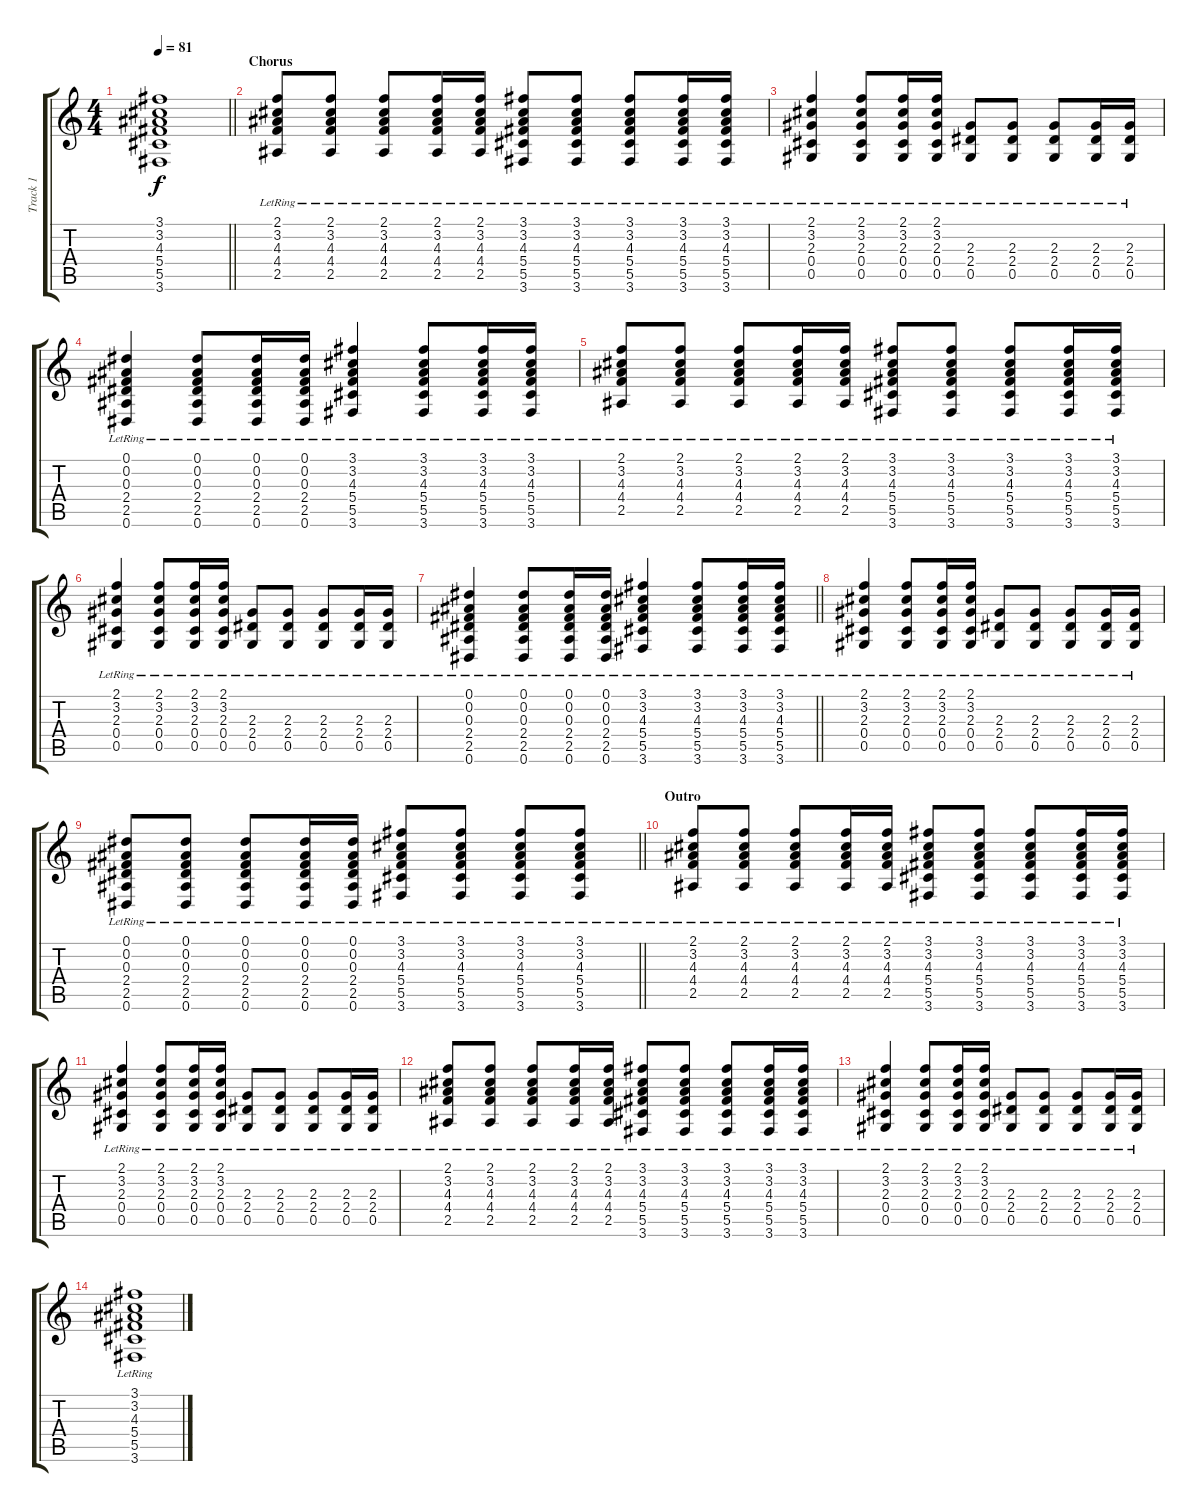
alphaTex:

\track ("Track 1" "Track 1") {instrument acousticguitarsteel}
\staff {score tabs}
\tuning (Eb4 Bb3 Gb3 Db3 Ab2 Eb2) {hide}
\ts (4 4)
\tempo 81
\clef g2
\barLineRight lightlight
\ks c
(3.1{t} 3.2{t} 4.3{t} 5.4{t} 5.5{t} 3.6{t}).1{dy f} |
\section ("" "Chorus")
(2.1{lr} 3.2{lr} 4.3{lr} 4.4{lr} 2.5{lr}).8 (2.1{lr} 3.2{lr} 4.3{lr} 4.4{lr} 2.5{lr}).8 (2.1{lr} 3.2{lr} 4.3{lr} 4.4{lr} 2.5{lr}).8 (2.1{lr} 3.2{lr} 4.3{lr} 4.4{lr} 2.5{lr}).16 (2.1{lr} 3.2{lr} 4.3{lr} 4.4{lr} 2.5{lr}).16 (3.1{lr} 3.2{lr} 4.3{lr} 5.4{lr} 5.5{lr} 3.6{lr}).8 (3.1{lr} 3.2{lr} 4.3{lr} 5.4{lr} 5.5{lr} 3.6{lr}).8 (3.1{lr} 3.2{lr} 4.3{lr} 5.4{lr} 5.5{lr} 3.6{lr}).8 (3.1{lr} 3.2{lr} 4.3{lr} 5.4{lr} 5.5{lr} 3.6{lr}).16 (3.1{lr} 3.2{lr} 4.3{lr} 5.4{lr} 5.5{lr} 3.6{lr}).16 |
(2.1{lr} 3.2{lr} 2.3{lr} 0.4{lr} 0.5{lr}).4 (2.1{lr} 3.2{lr} 2.3{lr} 0.4{lr} 0.5{lr}).8 (2.1{lr} 3.2{lr} 2.3{lr} 0.4{lr} 0.5{lr}).16 (2.1{lr} 3.2{lr} 2.3{lr} 0.4{lr} 0.5{lr}).16 (2.3{lr} 2.4{lr} 0.5{lr}).8 (2.3{lr} 2.4{lr} 0.5{lr}).8 (2.3{lr} 2.4{lr} 0.5{lr}).8 (2.3{lr} 2.4{lr} 0.5{lr}).16 (2.3{lr} 2.4{lr} 0.5{lr}).16 |
(0.1{lr} 0.2{lr} 0.3{lr} 2.4{lr} 2.5{lr} 0.6{lr}).4 (0.1{lr} 0.2{lr} 0.3{lr} 2.4{lr} 2.5{lr} 0.6{lr}).8 (0.1{lr} 0.2{lr} 0.3{lr} 2.4{lr} 2.5{lr} 0.6{lr}).16 (0.1{lr} 0.2{lr} 0.3{lr} 2.4{lr} 2.5{lr} 0.6{lr}).16 (3.1{lr} 3.2{lr} 4.3{lr} 5.4{lr} 5.5{lr} 3.6{lr}).4 (3.1{lr} 3.2{lr} 4.3{lr} 5.4{lr} 5.5{lr} 3.6{lr}).8 (3.1{lr} 3.2{lr} 4.3{lr} 5.4{lr} 5.5{lr} 3.6{lr}).16 (3.1{lr} 3.2{lr} 4.3{lr} 5.4{lr} 5.5{lr} 3.6{lr}).16 |
(2.1{lr} 3.2{lr} 4.3{lr} 4.4{lr} 2.5{lr}).8 (2.1{lr} 3.2{lr} 4.3{lr} 4.4{lr} 2.5{lr}).8 (2.1{lr} 3.2{lr} 4.3{lr} 4.4{lr} 2.5{lr}).8 (2.1{lr} 3.2{lr} 4.3{lr} 4.4{lr} 2.5{lr}).16 (2.1{lr} 3.2{lr} 4.3{lr} 4.4{lr} 2.5{lr}).16 (3.1{lr} 3.2{lr} 4.3{lr} 5.4{lr} 5.5{lr} 3.6{lr}).8 (3.1{lr} 3.2{lr} 4.3{lr} 5.4{lr} 5.5{lr} 3.6{lr}).8 (3.1{lr} 3.2{lr} 4.3{lr} 5.4{lr} 5.5{lr} 3.6{lr}).8 (3.1{lr} 3.2{lr} 4.3{lr} 5.4{lr} 5.5{lr} 3.6{lr}).16 (3.1{lr} 3.2{lr} 4.3{lr} 5.4{lr} 5.5{lr} 3.6{lr}).16 |
(2.1{lr} 3.2{lr} 2.3{lr} 0.4{lr} 0.5{lr}).4 (2.1{lr} 3.2{lr} 2.3{lr} 0.4{lr} 0.5{lr}).8 (2.1{lr} 3.2{lr} 2.3{lr} 0.4{lr} 0.5{lr}).16 (2.1{lr} 3.2{lr} 2.3{lr} 0.4{lr} 0.5{lr}).16 (2.3{lr} 2.4{lr} 0.5{lr}).8 (2.3{lr} 2.4{lr} 0.5{lr}).8 (2.3{lr} 2.4{lr} 0.5{lr}).8 (2.3{lr} 2.4{lr} 0.5{lr}).16 (2.3{lr} 2.4{lr} 0.5{lr}).16 |
\barLineRight lightlight
(0.1{lr} 0.2{lr} 0.3{lr} 2.4{lr} 2.5{lr} 0.6{lr}).4 (0.1{lr} 0.2{lr} 0.3{lr} 2.4{lr} 2.5{lr} 0.6{lr}).8 (0.1{lr} 0.2{lr} 0.3{lr} 2.4{lr} 2.5{lr} 0.6{lr}).16 (0.1{lr} 0.2{lr} 0.3{lr} 2.4{lr} 2.5{lr} 0.6{lr}).16 (3.1{lr} 3.2{lr} 4.3{lr} 5.4{lr} 5.5{lr} 3.6{lr}).4 (3.1{lr} 3.2{lr} 4.3{lr} 5.4{lr} 5.5{lr} 3.6{lr}).8 (3.1{lr} 3.2{lr} 4.3{lr} 5.4{lr} 5.5{lr} 3.6{lr}).16 (3.1{lr} 3.2{lr} 4.3{lr} 5.4{lr} 5.5{lr} 3.6{lr}).16 |
(2.1{lr} 3.2{lr} 2.3{lr} 0.4{lr} 0.5{lr}).4 (2.1{lr} 3.2{lr} 2.3{lr} 0.4{lr} 0.5{lr}).8 (2.1{lr} 3.2{lr} 2.3{lr} 0.4{lr} 0.5{lr}).16 (2.1{lr} 3.2{lr} 2.3{lr} 0.4{lr} 0.5{lr}).16 (2.3{lr} 2.4{lr} 0.5{lr}).8 (2.3{lr} 2.4{lr} 0.5{lr}).8 (2.3{lr} 2.4{lr} 0.5{lr}).8 (2.3{lr} 2.4{lr} 0.5{lr}).16 (2.3{lr} 2.4{lr} 0.5{lr}).16 |
\barLineRight lightlight
(0.1{lr} 0.2{lr} 0.3{lr} 2.4{lr} 2.5{lr} 0.6{lr}).8 (0.1{lr} 0.2{lr} 0.3{lr} 2.4{lr} 2.5{lr} 0.6{lr}).8 (0.1{lr} 0.2{lr} 0.3{lr} 2.4{lr} 2.5{lr} 0.6{lr}).8 (0.1{lr} 0.2{lr} 0.3{lr} 2.4{lr} 2.5{lr} 0.6{lr}).16 (0.1{lr} 0.2{lr} 0.3{lr} 2.4{lr} 2.5{lr} 0.6{lr}).16 (3.1{lr} 3.2{lr} 4.3{lr} 5.4{lr} 5.5{lr} 3.6{lr}).8 (3.1{lr} 3.2{lr} 4.3{lr} 5.4{lr} 5.5{lr} 3.6{lr}).8 (3.1{lr} 3.2{lr} 4.3{lr} 5.4{lr} 5.5{lr} 3.6{lr}).8 (3.1{lr} 3.2{lr} 4.3{lr} 5.4{lr} 5.5{lr} 3.6{lr}).8 |
\section ("" "Outro")
(2.1{lr} 3.2{lr} 4.3{lr} 4.4{lr} 2.5{lr}).8 (2.1{lr} 3.2{lr} 4.3{lr} 4.4{lr} 2.5{lr}).8 (2.1{lr} 3.2{lr} 4.3{lr} 4.4{lr} 2.5{lr}).8 (2.1{lr} 3.2{lr} 4.3{lr} 4.4{lr} 2.5{lr}).16 (2.1{lr} 3.2{lr} 4.3{lr} 4.4{lr} 2.5{lr}).16 (3.1{lr} 3.2{lr} 4.3{lr} 5.4{lr} 5.5{lr} 3.6{lr}).8 (3.1{lr} 3.2{lr} 4.3{lr} 5.4{lr} 5.5{lr} 3.6{lr}).8 (3.1{lr} 3.2{lr} 4.3{lr} 5.4{lr} 5.5{lr} 3.6{lr}).8 (3.1{lr} 3.2{lr} 4.3{lr} 5.4{lr} 5.5{lr} 3.6{lr}).16 (3.1{lr} 3.2{lr} 4.3{lr} 5.4{lr} 5.5{lr} 3.6{lr}).16 |
(2.1{lr} 3.2{lr} 2.3{lr} 0.4{lr} 0.5{lr}).4 (2.1{lr} 3.2{lr} 2.3{lr} 0.4{lr} 0.5{lr}).8 (2.1{lr} 3.2{lr} 2.3{lr} 0.4{lr} 0.5{lr}).16 (2.1{lr} 3.2{lr} 2.3{lr} 0.4{lr} 0.5{lr}).16 (2.3{lr} 2.4{lr} 0.5{lr}).8 (2.3{lr} 2.4{lr} 0.5{lr}).8 (2.3{lr} 2.4{lr} 0.5{lr}).8 (2.3{lr} 2.4{lr} 0.5{lr}).16 (2.3{lr} 2.4{lr} 0.5{lr}).16 |
(2.1{lr} 3.2{lr} 4.3{lr} 4.4{lr} 2.5{lr}).8 (2.1{lr} 3.2{lr} 4.3{lr} 4.4{lr} 2.5{lr}).8 (2.1{lr} 3.2{lr} 4.3{lr} 4.4{lr} 2.5{lr}).8 (2.1{lr} 3.2{lr} 4.3{lr} 4.4{lr} 2.5{lr}).16 (2.1{lr} 3.2{lr} 4.3{lr} 4.4{lr} 2.5{lr}).16 (3.1{lr} 3.2{lr} 4.3{lr} 5.4{lr} 5.5{lr} 3.6{lr}).8 (3.1{lr} 3.2{lr} 4.3{lr} 5.4{lr} 5.5{lr} 3.6{lr}).8 (3.1{lr} 3.2{lr} 4.3{lr} 5.4{lr} 5.5{lr} 3.6{lr}).8 (3.1{lr} 3.2{lr} 4.3{lr} 5.4{lr} 5.5{lr} 3.6{lr}).16 (3.1{lr} 3.2{lr} 4.3{lr} 5.4{lr} 5.5{lr} 3.6{lr}).16 |
(2.1{lr} 3.2{lr} 2.3{lr} 0.4{lr} 0.5{lr}).4 (2.1{lr} 3.2{lr} 2.3{lr} 0.4{lr} 0.5{lr}).8 (2.1{lr} 3.2{lr} 2.3{lr} 0.4{lr} 0.5{lr}).16 (2.1{lr} 3.2{lr} 2.3{lr} 0.4{lr} 0.5{lr}).16 (2.3{lr} 2.4{lr} 0.5{lr}).8 (2.3{lr} 2.4{lr} 0.5{lr}).8 (2.3{lr} 2.4{lr} 0.5{lr}).8 (2.3{lr} 2.4{lr} 0.5{lr}).16 (2.3{lr} 2.4{lr} 0.5{lr}).16 |
(3.1{lr} 3.2{lr} 4.3{lr} 5.4{lr} 5.5{lr} 3.6{lr}).1
